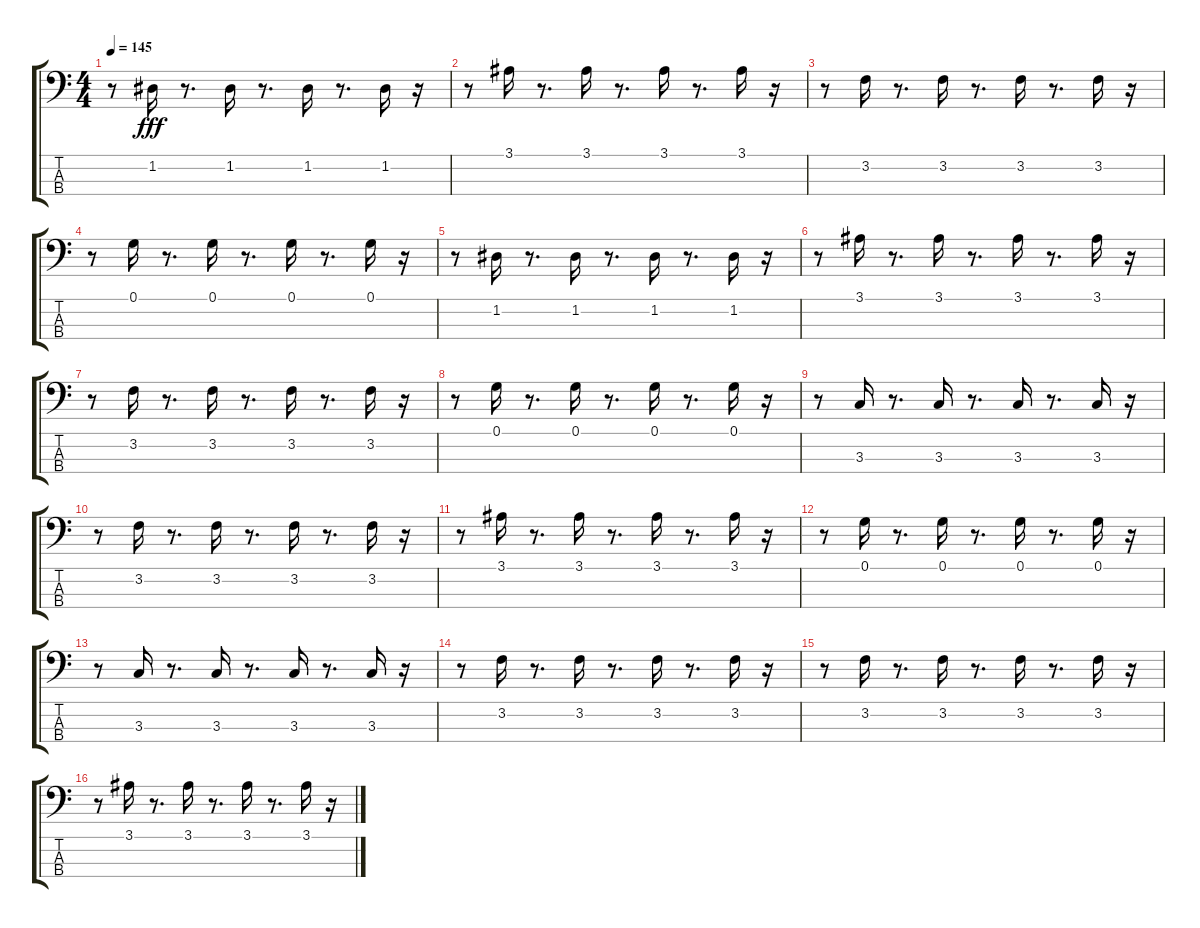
\track "" {instrument synthbass1}
\staff {score tabs}
\tuning (G2 D2 A1 E1) {hide}
\ts (4 4)
\tempo 145
\clef f4
\ks c
r.8{dy fff} 1.2.16 r.8{d} 1.2.16 r.8{d} 1.2.16 r.8{d} 1.2.16 r.16 |
r.8 3.1.16 r.8{d} 3.1.16 r.8{d} 3.1.16 r.8{d} 3.1.16 r.16 |
r.8 3.2.16 r.8{d} 3.2.16 r.8{d} 3.2.16 r.8{d} 3.2.16 r.16 |
r.8 0.1.16 r.8{d} 0.1.16 r.8{d} 0.1.16 r.8{d} 0.1.16 r.16 |
r.8 1.2.16 r.8{d} 1.2.16 r.8{d} 1.2.16 r.8{d} 1.2.16 r.16 |
r.8 3.1.16 r.8{d} 3.1.16 r.8{d} 3.1.16 r.8{d} 3.1.16 r.16 |
r.8 3.2.16 r.8{d} 3.2.16 r.8{d} 3.2.16 r.8{d} 3.2.16 r.16 |
r.8 0.1.16 r.8{d} 0.1.16 r.8{d} 0.1.16 r.8{d} 0.1.16 r.16 |
r.8 3.3.16 r.8{d} 3.3.16 r.8{d} 3.3.16 r.8{d} 3.3.16 r.16 |
r.8 3.2.16 r.8{d} 3.2.16 r.8{d} 3.2.16 r.8{d} 3.2.16 r.16 |
r.8 3.1.16 r.8{d} 3.1.16 r.8{d} 3.1.16 r.8{d} 3.1.16 r.16 |
r.8 0.1.16 r.8{d} 0.1.16 r.8{d} 0.1.16 r.8{d} 0.1.16 r.16 |
r.8 3.3.16 r.8{d} 3.3.16 r.8{d} 3.3.16 r.8{d} 3.3.16 r.16 |
r.8 3.2.16 r.8{d} 3.2.16 r.8{d} 3.2.16 r.8{d} 3.2.16 r.16 |
r.8 3.2.16 r.8{d} 3.2.16 r.8{d} 3.2.16 r.8{d} 3.2.16 r.16 |
r.8 3.1.16 r.8{d} 3.1.16 r.8{d} 3.1.16 r.8{d} 3.1.16 r.16
